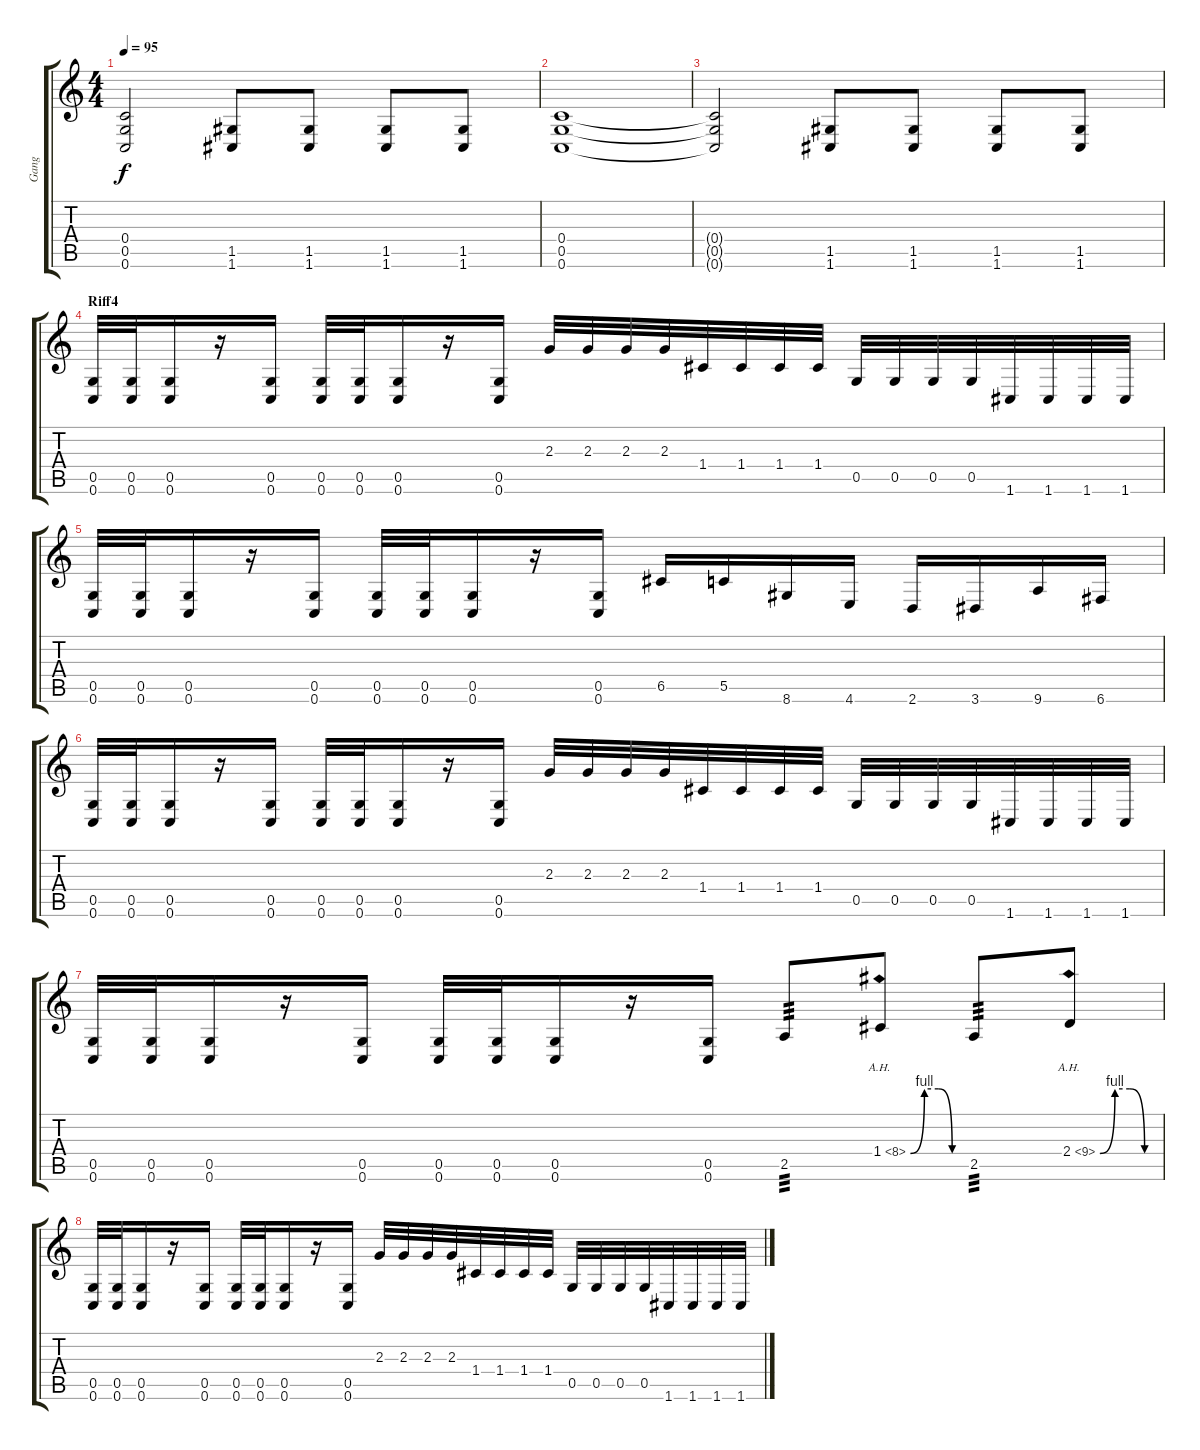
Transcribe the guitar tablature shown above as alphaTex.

\track ("Gang" "Gang") {instrument distortionguitar}
\staff {score tabs}
\tuning (D4 A3 F3 C3 G2 C2) {hide}
\ts (4 4)
\tempo 95
\clef g2
\ks c
(0.4{t} 0.5{t} 0.6{t}).2{dy f} (1.5 1.6).8 (1.5 1.6).8 (1.5 1.6).8 (1.5 1.6).8 |
(0.4 0.5 0.6).1 |
(0.4{t} 0.5{t} 0.6{t}).2 (1.5 1.6).8 (1.5 1.6).8 (1.5 1.6).8 (1.5 1.6).8 |
\section ("" "Riff4")
(0.5 0.6).32 (0.5 0.6).32 (0.5 0.6).16 r.16 (0.5 0.6).16 (0.5 0.6).32 (0.5 0.6).32 (0.5 0.6).16 r.16 (0.5 0.6).16 2.3.32 2.3.32 2.3.32 2.3.32 1.4.32 1.4.32 1.4.32 1.4.32 0.5.32 0.5.32 0.5.32 0.5.32 1.6.32 1.6.32 1.6.32 1.6.32 |
(0.5 0.6).32 (0.5 0.6).32 (0.5 0.6).16 r.16 (0.5 0.6).16 (0.5 0.6).32 (0.5 0.6).32 (0.5 0.6).16 r.16 (0.5 0.6).16 6.5.16 5.5.16 8.6.16 4.6.16 2.6.16 3.6.16 9.6.16 6.6.16 |
(0.5 0.6).32 (0.5 0.6).32 (0.5 0.6).16 r.16 (0.5 0.6).16 (0.5 0.6).32 (0.5 0.6).32 (0.5 0.6).16 r.16 (0.5 0.6).16 2.3.32 2.3.32 2.3.32 2.3.32 1.4.32 1.4.32 1.4.32 1.4.32 0.5.32 0.5.32 0.5.32 0.5.32 1.6.32 1.6.32 1.6.32 1.6.32 |
(0.5 0.6).32 (0.5 0.6).32 (0.5 0.6).16 r.16 (0.5 0.6).16 (0.5 0.6).32 (0.5 0.6).32 (0.5 0.6).16 r.16 (0.5 0.6).16 2.5.8{tp 3} 1.4{be (custom 0 0 15 4 30 4 45 0 60 0) ah 7}.8 2.5.8{tp 3} 2.4{be (custom 0 0 15 4 30 4 45 0 60 0) ah 7}.8 |
(0.5 0.6).32 (0.5 0.6).32 (0.5 0.6).16 r.16 (0.5 0.6).16 (0.5 0.6).32 (0.5 0.6).32 (0.5 0.6).16 r.16 (0.5 0.6).16 2.3.32 2.3.32 2.3.32 2.3.32 1.4.32 1.4.32 1.4.32 1.4.32 0.5.32 0.5.32 0.5.32 0.5.32 1.6.32 1.6.32 1.6.32 1.6.32
